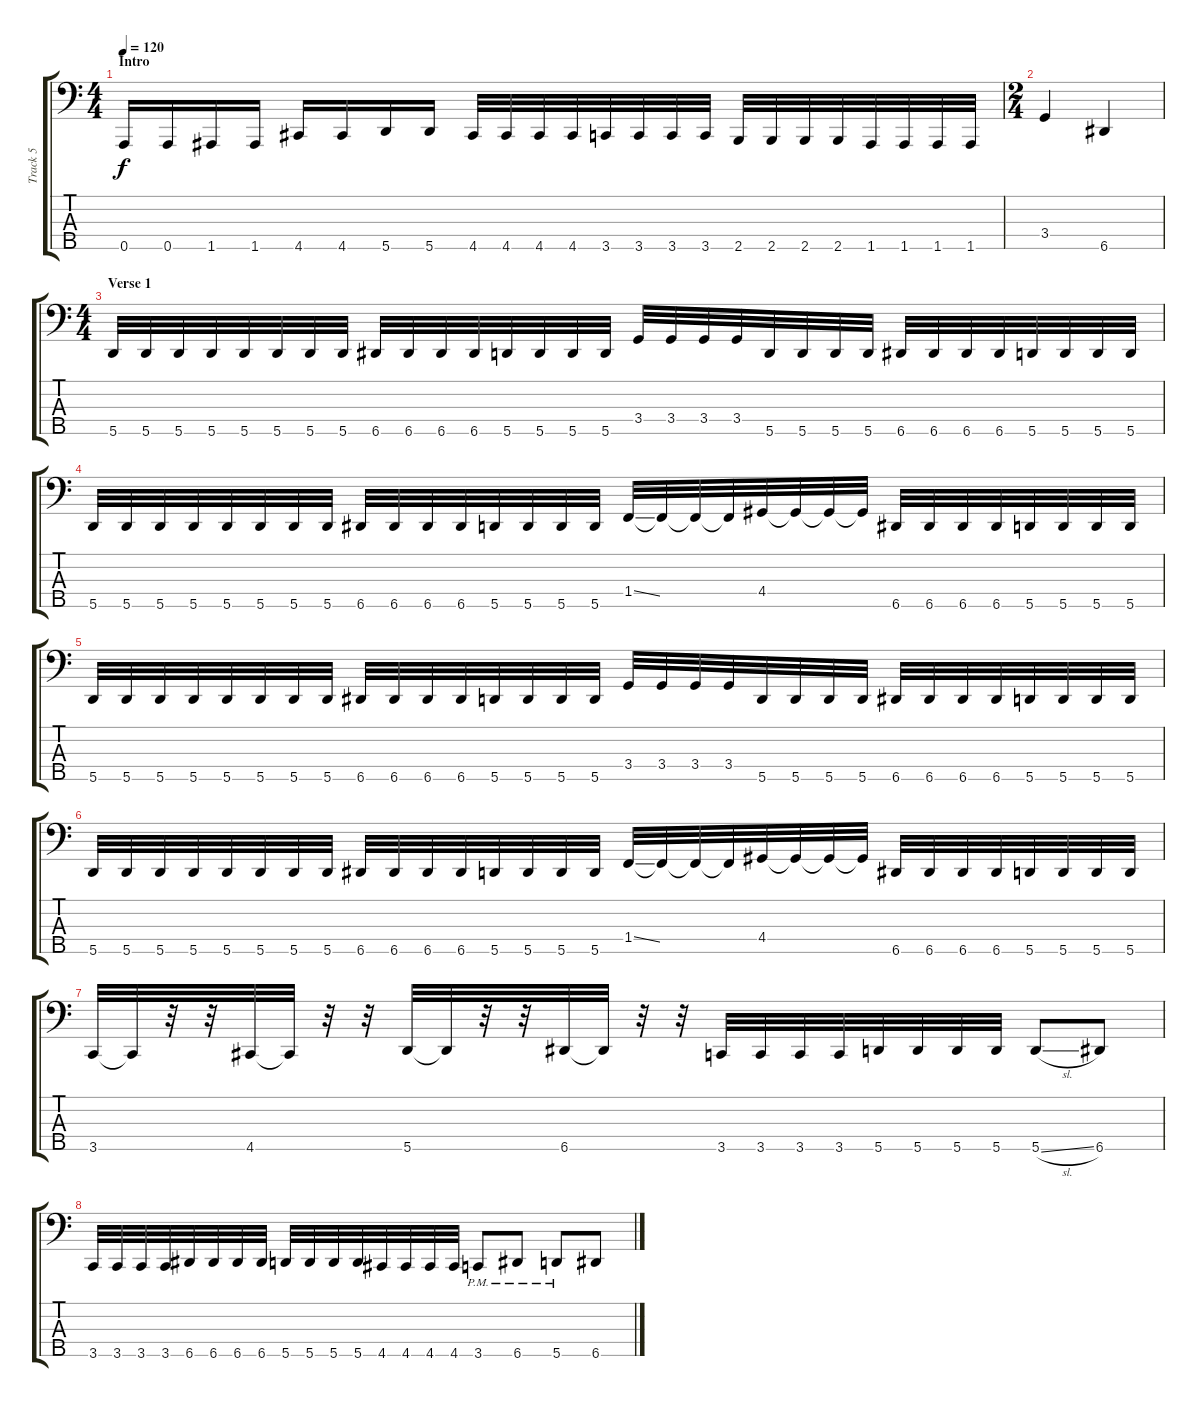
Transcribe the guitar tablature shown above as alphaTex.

\track ("Track 5" "Track 5") {instrument electricbasspick}
\staff {score tabs}
\tuning (G2 D2 A1 E1 A0) {hide}
\ts (4 4)
\section ("" "Intro")
\tempo 120
\clef f4
\ks c
0.5.16{dy f instrument electricbasspick} 0.5.16 1.5.16 1.5.16 4.5.16 4.5.16 5.5.16 5.5.16 4.5.32 4.5.32 4.5.32 4.5.32 3.5.32 3.5.32 3.5.32 3.5.32 2.5.32 2.5.32 2.5.32 2.5.32 1.5.32 1.5.32 1.5.32 1.5.32 |
\ts (2 4)
3.4.4 6.5.4 |
\ts (4 4)
\section ("" "Verse 1")
5.5.32 5.5.32 5.5.32 5.5.32 5.5.32 5.5.32 5.5.32 5.5.32 6.5.32 6.5.32 6.5.32 6.5.32 5.5.32 5.5.32 5.5.32 5.5.32 3.4.32 3.4.32 3.4.32 3.4.32 5.5.32 5.5.32 5.5.32 5.5.32 6.5.32 6.5.32 6.5.32 6.5.32 5.5.32 5.5.32 5.5.32 5.5.32 |
5.5.32 5.5.32 5.5.32 5.5.32 5.5.32 5.5.32 5.5.32 5.5.32 6.5.32 6.5.32 6.5.32 6.5.32 5.5.32 5.5.32 5.5.32 5.5.32 1.4{ss}.32 1.4{t}.32 1.4{t}.32 1.4{t}.32 4.4.32 4.4{t}.32 4.4{t}.32 4.4{t}.32 6.5.32 6.5.32 6.5.32 6.5.32 5.5.32 5.5.32 5.5.32 5.5.32 |
5.5.32 5.5.32 5.5.32 5.5.32 5.5.32 5.5.32 5.5.32 5.5.32 6.5.32 6.5.32 6.5.32 6.5.32 5.5.32 5.5.32 5.5.32 5.5.32 3.4.32 3.4.32 3.4.32 3.4.32 5.5.32 5.5.32 5.5.32 5.5.32 6.5.32 6.5.32 6.5.32 6.5.32 5.5.32 5.5.32 5.5.32 5.5.32 |
5.5.32 5.5.32 5.5.32 5.5.32 5.5.32 5.5.32 5.5.32 5.5.32 6.5.32 6.5.32 6.5.32 6.5.32 5.5.32 5.5.32 5.5.32 5.5.32 1.4{ss}.32 1.4{t}.32 1.4{t}.32 1.4{t}.32 4.4.32 4.4{t}.32 4.4{t}.32 4.4{t}.32 6.5.32 6.5.32 6.5.32 6.5.32 5.5.32 5.5.32 5.5.32 5.5.32 |
3.5.32 3.5{t}.32 r.32 r.32 4.5.32 4.5{t}.32 r.32 r.32 5.5.32 5.5{t}.32 r.32 r.32 6.5.32 6.5{t}.32 r.32 r.32 3.5.32 3.5.32 3.5.32 3.5.32 5.5.32 5.5.32 5.5.32 5.5.32 5.5{sl}.8 6.5.8 |
3.5.32 3.5.32 3.5.32 3.5.32 6.5.32 6.5.32 6.5.32 6.5.32 5.5.32 5.5.32 5.5.32 5.5.32 4.5.32 4.5.32 4.5.32 4.5.32 3.5{pm}.8 6.5{pm}.8 5.5{pm}.8 6.5.8
